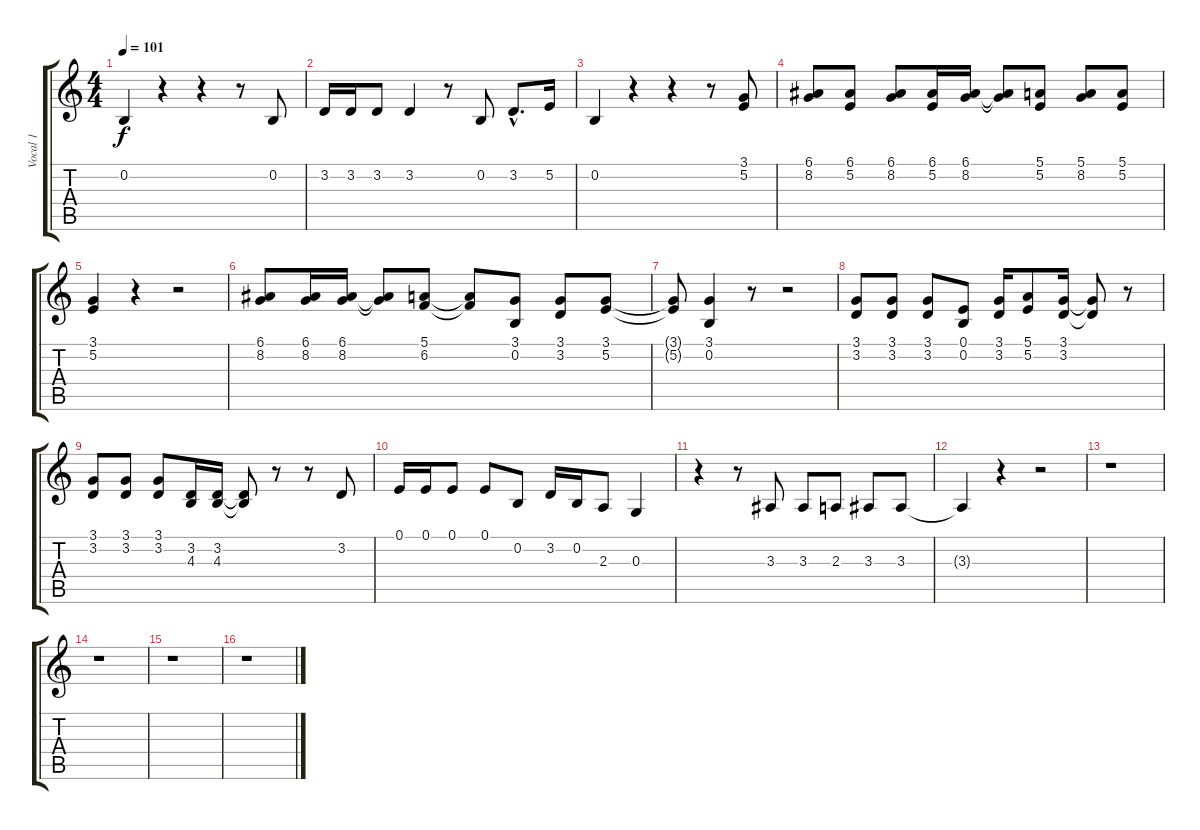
\track ("Vocal 1" "Vocal 1") {instrument piccolo}
\staff {score tabs}
\tuning (E4 B3 G3 D3 A2 E2) {hide}
\ts (4 4)
\tempo 101
\clef g2
\ks c
0.2.4{dy f} r.4 r.4 r.8 0.2.8 |
3.2.16 3.2.16 3.2.8 3.2.4 r.8 0.2.8 3.2{hac}.8{d} 5.2.16 |
0.2.4 r.4 r.4 r.8 (3.1 5.2).8 |
(6.1 8.2).8 (6.1 5.2).8 (6.1 8.2).8 (6.1 5.2).16 (6.1 8.2).16 (6.1{t} 8.2{t}).8 (5.1 5.2).8 (5.1 8.2).8 (5.1 5.2).8 |
(3.1 5.2).4 r.4 r.2 |
(6.1 8.2).8 (6.1 8.2).16 (6.1 8.2).16 (6.1{t} 8.2{t}).8 (5.1 6.2).8 (5.1{t} 6.2{t}).8 (3.1 0.2).8 (3.1 3.2).8 (3.1 5.2).8 |
(3.1{t} 5.2{t}).8 (3.1 0.2).4 r.8 r.2 |
(3.1 3.2).8 (3.1 3.2).8 (3.1 3.2).8 (0.1 0.2).8 (3.1 3.2).16 (5.1 5.2).8 (3.1 3.2).16 (3.1{t} 3.2{t}).8 r.8 |
(3.1 3.2).8 (3.1 3.2).8 (3.1 3.2).8 (3.2 4.3).16 (3.2 4.3).16 (3.2{t} 4.3{t}).8 r.8 r.8 3.2.8 |
0.1.16 0.1.16 0.1.8 0.1.8 0.2.8 3.2.16 0.2.16 2.3.8 0.3.4 |
r.4 r.8 3.3.8 3.3.8 2.3.8 3.3.8 3.3.8 |
3.3{t}.4 r.4 r.2 |
r.1 |
r.1 |
r.1 |
r.1
